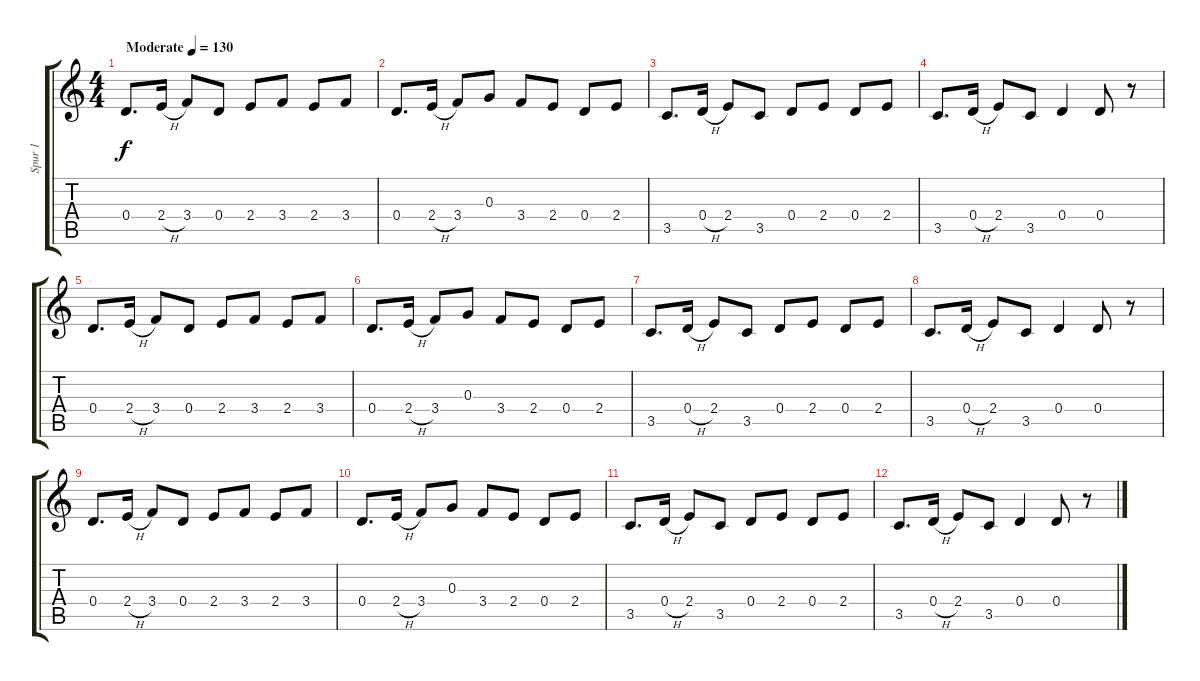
\track ("Spur 1" "Spur 1") {instrument electricguitarclean}
\staff {score tabs}
\tuning (E4 B3 G3 D3 A2 E2) {hide}
\ts (4 4)
\tempo (130 "Moderate")
\clef g2
\ks c
0.4.8{d dy f instrument electricguitarclean} 2.4{h}.16 3.4.8 0.4.8 2.4.8 3.4.8 2.4.8 3.4.8 |
0.4.8{d} 2.4{h}.16 3.4.8 0.3.8 3.4.8 2.4.8 0.4.8 2.4.8 |
3.5.8{d} 0.4{h}.16 2.4.8 3.5.8 0.4.8 2.4.8 0.4.8 2.4.8 |
3.5.8{d} 0.4{h}.16 2.4.8 3.5.8 0.4.4 0.4.8 r.8 |
0.4.8{d} 2.4{h}.16 3.4.8 0.4.8 2.4.8 3.4.8 2.4.8 3.4.8 |
0.4.8{d} 2.4{h}.16 3.4.8 0.3.8 3.4.8 2.4.8 0.4.8 2.4.8 |
3.5.8{d} 0.4{h}.16 2.4.8 3.5.8 0.4.8 2.4.8 0.4.8 2.4.8 |
3.5.8{d} 0.4{h}.16 2.4.8 3.5.8 0.4.4 0.4.8 r.8 |
0.4.8{d} 2.4{h}.16 3.4.8 0.4.8 2.4.8 3.4.8 2.4.8 3.4.8 |
0.4.8{d} 2.4{h}.16 3.4.8 0.3.8 3.4.8 2.4.8 0.4.8 2.4.8 |
3.5.8{d} 0.4{h}.16 2.4.8 3.5.8 0.4.8 2.4.8 0.4.8 2.4.8 |
3.5.8{d} 0.4{h}.16 2.4.8 3.5.8 0.4.4 0.4.8 r.8
